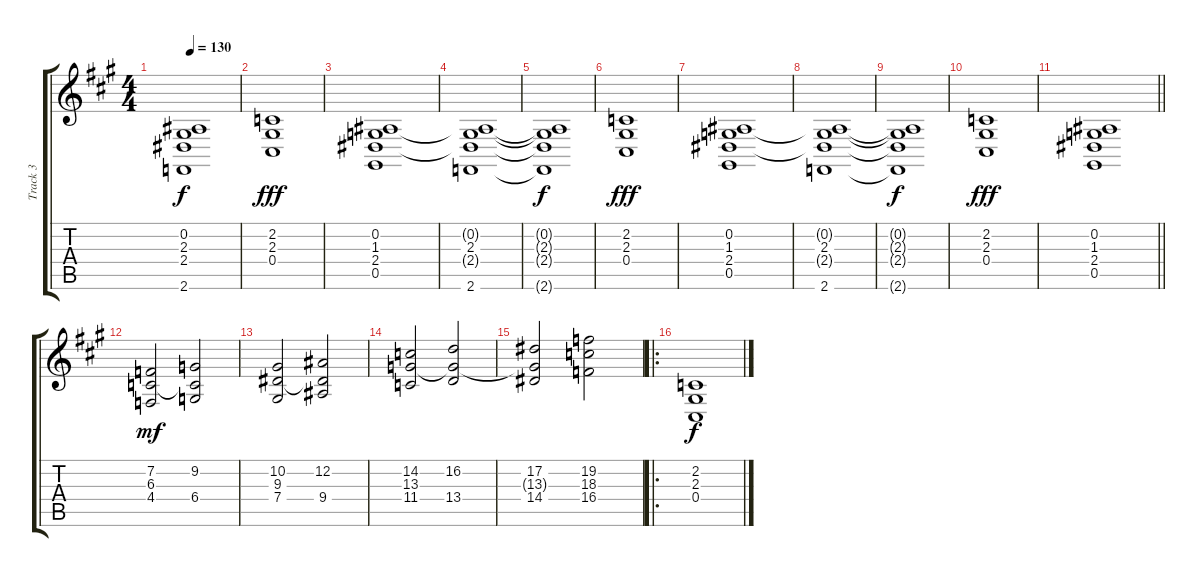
\track ("Track 3" "Track 3") {instrument synthstrings2}
\staff {score tabs}
\tuning (Eb4 Bb3 Gb3 Db3 Ab2 Eb2) {hide}
\ts (4 4)
\tempo 130
\clef g2
\ks a
(0.2{t} 2.3{t} 2.4{t} 2.6{t}).1{dy f} |
(2.2 2.3 0.4).1{dy fff} |
(0.2 1.3 2.4 0.5).1 |
(0.2{t} 2.3 2.4{t} 2.6).1 |
(0.2{t} 2.3{t} 2.4{t} 2.6{t}).1{dy f} |
(2.2 2.3 0.4).1{dy fff} |
(0.2 1.3 2.4 0.5).1 |
(0.2{t} 2.3 2.4{t} 2.6).1 |
(0.2{t} 2.3{t} 2.4{t} 2.6{t}).1{dy f} |
(2.2 2.3 0.4).1{dy fff} |
\barLineRight lightlight
(0.2 1.3 2.4 0.5).1 |
(7.2 6.3 4.4).2{dy mf} (9.2 6.3{t} 6.4).2 |
(10.2 9.3 7.4).2 (12.2 9.3{t} 9.4).2 |
(14.2 13.3 11.4).2 (16.2 13.3{t} 13.4).2 |
(17.2 13.3{t} 14.4).2 (19.2 18.3 16.4).2 |
\ro
(2.2 2.3 0.4).1{dy f}
